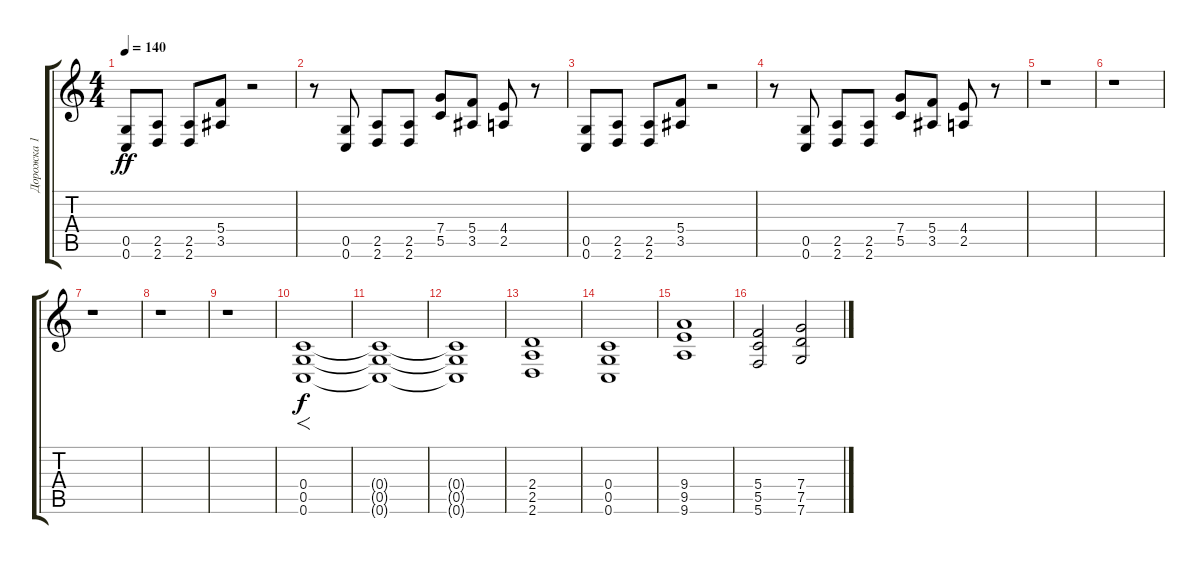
\track ("Дорожка 1" "Дорожка 1") {instrument overdrivenguitar}
\staff {score tabs}
\tuning (D4 A3 F3 C3 G2 C2) {hide}
\ts (4 4)
\tempo 140
\clef g2
\ks c
(0.5 0.6).8{dy ff} (2.5 2.6).8 (2.5 2.6).8 (5.4 3.5).8 r.2 |
r.8 (0.5 0.6).8 (2.5 2.6).8 (2.5 2.6).8 (7.4 5.5).8 (5.4 3.5).8 (4.4 2.5).8 r.8 |
(0.5 0.6).8 (2.5 2.6).8 (2.5 2.6).8 (5.4 3.5).8 r.2 |
r.8 (0.5 0.6).8 (2.5 2.6).8 (2.5 2.6).8 (7.4 5.5).8 (5.4 3.5).8 (4.4 2.5).8 r.8 |
r.1 |
r.1 |
r.1 |
r.1 |
r.1 |
(0.4 0.5 0.6).1{f dy f} |
(0.4{t} 0.5{t} 0.6{t}).1 |
(0.4{t} 0.5{t} 0.6{t}).1 |
(2.4 2.5 2.6).1 |
(0.4 0.5 0.6).1 |
(9.4 9.5 9.6).1 |
(5.4 5.5 5.6).2 (7.4 7.5 7.6).2
